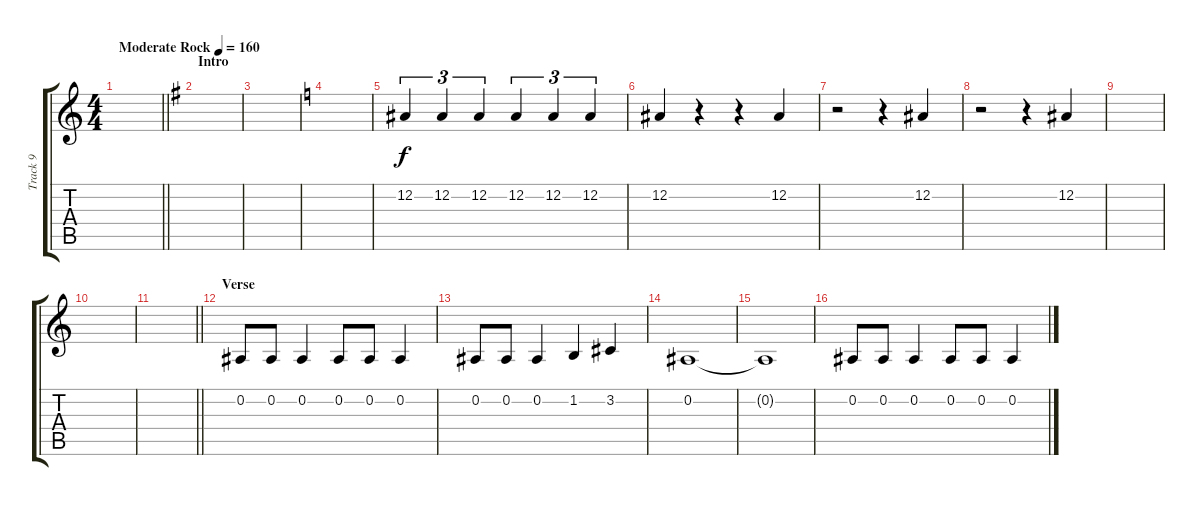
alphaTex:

\track ("Track 9" "Track 9") {instrument lead2sawtooth}
\staff {score tabs}
\tuning (Eb4 Bb3 Gb3 Db3 Ab2 Eb2) {hide}
\ts (4 4)
\tempo (160 "Moderate Rock")
\clef g2
\barLineRight lightlight
\ks c
|
\section ("" "Intro")
\ks g
|
|
\ks c
|
12.2.4{tu (3 2)} 12.2.4{tu (3 2)} 12.2.4{tu (3 2)} 12.2.4{tu (3 2)} 12.2.4{tu (3 2)} 12.2.4{tu (3 2)} |
12.2.4 r.4 r.4 12.2.4 |
r.2 r.4 12.2.4 |
r.2 r.4 12.2.4 |
|
|
\barLineRight lightlight
|
\section ("" "Verse")
0.2.8 0.2.8 0.2.4 0.2.8 0.2.8 0.2.4 |
0.2.8 0.2.8 0.2.4 1.2.4 3.2.4 |
0.2.1 |
0.2{t}.1 |
0.2.8 0.2.8 0.2.4 0.2.8 0.2.8 0.2.4
